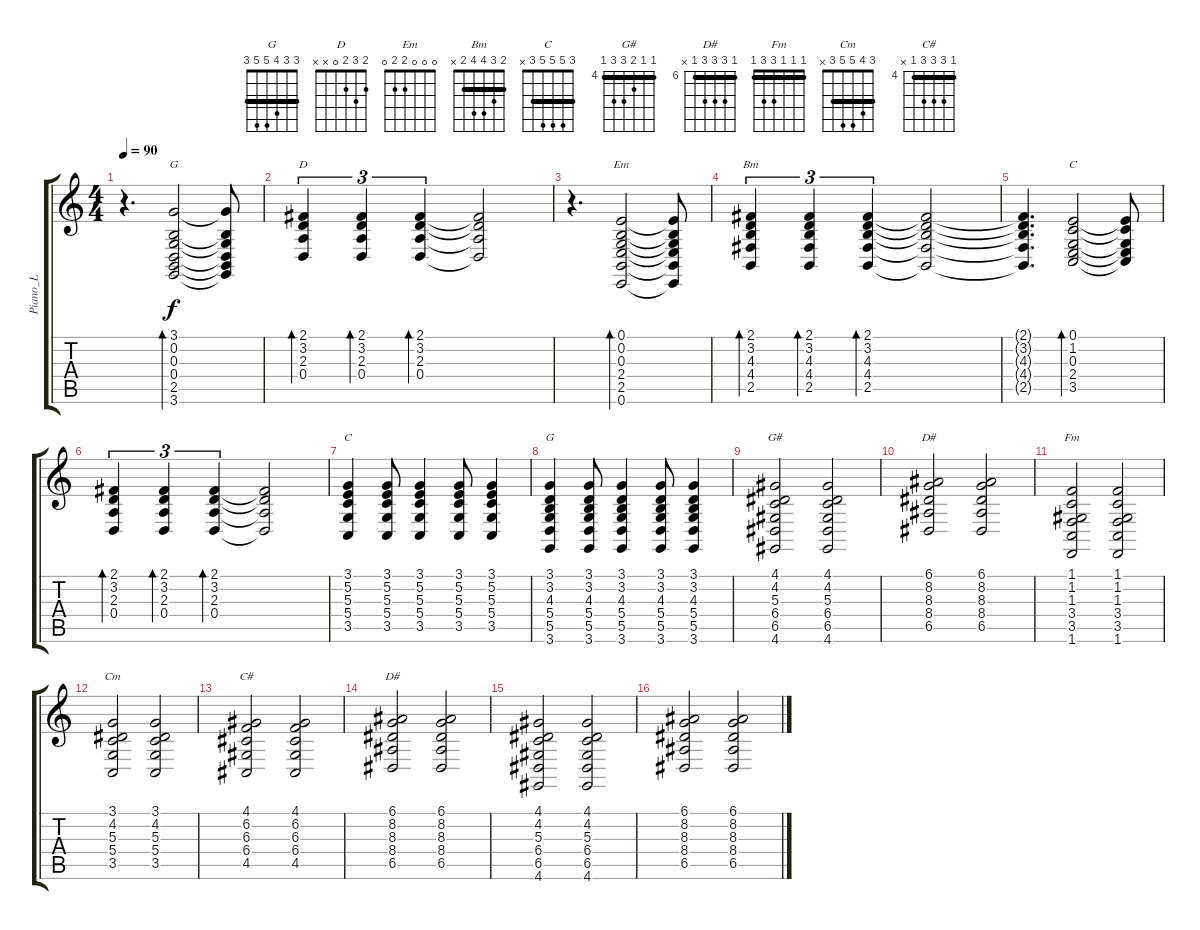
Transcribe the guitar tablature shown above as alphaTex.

\track ("Piano_L" "Piano_L") {instrument brightacousticpiano}
\staff {score tabs}
\tuning (E4 B3 G3 D3 A2 E2) {hide}
\chord ("G" 3 0 0 0 2 3)
\chord ("D" 2 3 2 0 x x)
\chord ("Em" 0 0 0 2 2 0)
\chord ("Bm" 2 3 4 4 2 x) {barre 2}
\chord ("C" 0 1 0 2 3 x)
\chord ("C" 3 5 5 5 3 x) {barre 3}
\chord ("G" 3 3 4 5 5 3) {barre 3}
\chord ("G#" 4 4 5 6 6 4) {firstfret 4 barre 4}
\chord ("D#" 6 8 8 8 6 x) {firstfret 4 barre 6}
\chord ("Fm" 1 1 1 3 3 1) {barre 1}
\chord ("Cm" 3 4 5 5 3 x) {barre 3}
\chord ("C#" 4 6 6 6 4 x) {firstfret 4 barre 4}
\chord ("D#" 6 8 8 8 6 x) {firstfret 6 barre 6}
\ts (4 4)
\tempo 90
\clef g2
\ks c
r.4{d dy f} (3.1 0.2 0.3 0.4 2.5 3.6).2{bd 30 ch "G"} (3.1{t} 0.2{t} 0.3{t} 0.4{t} 2.5{t} 3.6{t}).8 |
(2.1 3.2 2.3 0.4).4{tu (3 2) bd 30 ch "D"} (2.1 3.2 2.3 0.4).4{tu (3 2) bd 30} (2.1 3.2 2.3 0.4).4{tu (3 2) bd 30} (2.1{t} 3.2{t} 2.3{t} 0.4{t}).2 |
r.4{d} (0.1 0.2 0.3 2.4 2.5 0.6).2{bd 30 ch "Em"} (0.1{t} 0.2{t} 0.3{t} 2.4{t} 2.5{t} 0.6{t}).8 |
(2.1 3.2 4.3 4.4 2.5).4{tu (3 2) bd 30 ch "Bm"} (2.1 3.2 4.3 4.4 2.5).4{tu (3 2) bd 30} (2.1 3.2 4.3 4.4 2.5).4{tu (3 2) bd 30} (2.1{t} 3.2{t} 4.3{t} 4.4{t} 2.5{t}).2 |
(2.1{t} 3.2{t} 4.3{t} 4.4{t} 2.5{t}).4{d} (0.1 1.2 0.3 2.4 3.5).2{bd 30 ch "C"} (0.1{t} 1.2{t} 0.3{t} 2.4{t} 3.5{t}).8 |
(2.1 3.2 2.3 0.4).4{tu (3 2) bd 30} (2.1 3.2 2.3 0.4).4{tu (3 2) bd 30} (2.1 3.2 2.3 0.4).4{tu (3 2) bd 30} (2.1{t} 3.2{t} 2.3{t} 0.4{t}).2 |
(3.1 5.2 5.3 5.4 3.5).4{ch "C"} (3.1 5.2 5.3 5.4 3.5).8 (3.1 5.2 5.3 5.4 3.5).4 (3.1 5.2 5.3 5.4 3.5).8 (3.1 5.2 5.3 5.4 3.5).4 |
(3.1 3.2 4.3 5.4 5.5 3.6).4{ch "G"} (3.1 3.2 4.3 5.4 5.5 3.6).8 (3.1 3.2 4.3 5.4 5.5 3.6).4 (3.1 3.2 4.3 5.4 5.5 3.6).8 (3.1 3.2 4.3 5.4 5.5 3.6).4 |
(4.1 4.2 5.3 6.4 6.5 4.6).2{ch "G#"} (4.1 4.2 5.3 6.4 6.5 4.6).2 |
(6.1 8.2 8.3 8.4 6.5).2{ch "D#"} (6.1 8.2 8.3 8.4 6.5).2 |
(1.1 1.2 1.3 3.4 3.5 1.6).2{ch "Fm"} (1.1 1.2 1.3 3.4 3.5 1.6).2 |
(3.1 4.2 5.3 5.4 3.5).2{ch "Cm"} (3.1 4.2 5.3 5.4 3.5).2 |
(4.1 6.2 6.3 6.4 4.5).2{ch "C#"} (4.1 6.2 6.3 6.4 4.5).2 |
(6.1 8.2 8.3 8.4 6.5).2{ch "D#"} (6.1 8.2 8.3 8.4 6.5).2 |
(4.1 4.2 5.3 6.4 6.5 4.6).2 (4.1 4.2 5.3 6.4 6.5 4.6).2 |
(6.1 8.2 8.3 8.4 6.5).2 (6.1 8.2 8.3 8.4 6.5).2
